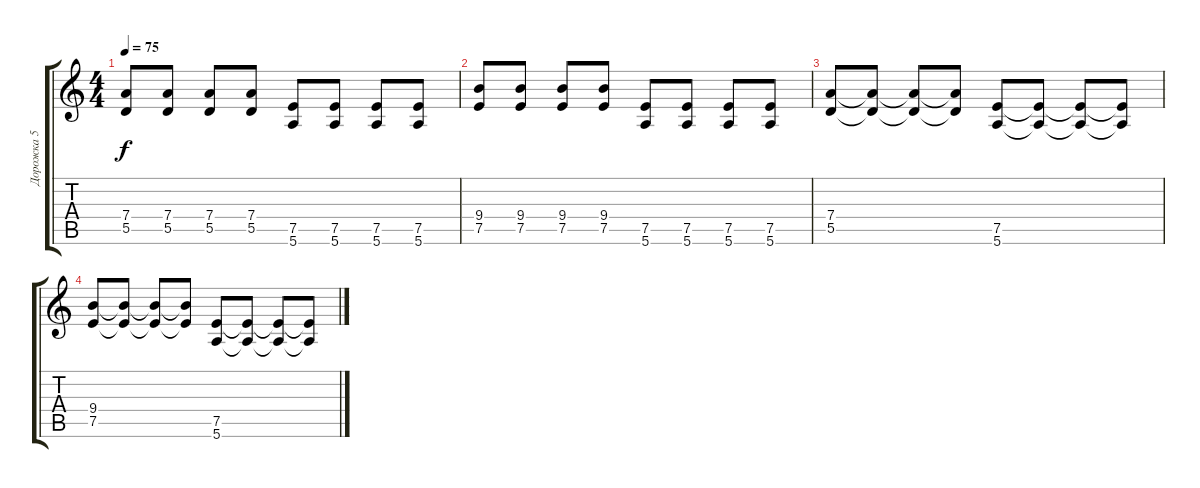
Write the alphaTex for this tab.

\track ("Дорожка 5" "Дорожка 5") {instrument distortionguitar}
\staff {score tabs}
\tuning (E4 B3 G3 D3 A2 E2) {hide}
\ts (4 4)
\tempo 75
\clef g2
\ks c
(7.4 5.5).8{dy f} (7.4 5.5).8 (7.4 5.5).8 (7.4 5.5).8 (7.5 5.6).8 (7.5 5.6).8 (7.5 5.6).8 (7.5 5.6).8 |
(9.4 7.5).8 (9.4 7.5).8 (9.4 7.5).8 (9.4 7.5).8 (7.5 5.6).8 (7.5 5.6).8 (7.5 5.6).8 (7.5 5.6).8 |
(7.4 5.5).8 (7.4{t} 5.5{t}).8 (7.4{t} 5.5{t}).8 (7.4{t} 5.5{t}).8 (7.5 5.6).8 (7.5{t} 5.6{t}).8 (7.5{t} 5.6{t}).8 (7.5{t} 5.6{t}).8 |
(9.4 7.5).8 (9.4{t} 7.5{t}).8 (9.4{t} 7.5{t}).8 (9.4{t} 7.5{t}).8 (7.5 5.6).8 (7.5{t} 5.6{t}).8 (7.5{t} 5.6{t}).8 (7.5{t} 5.6{t}).8
